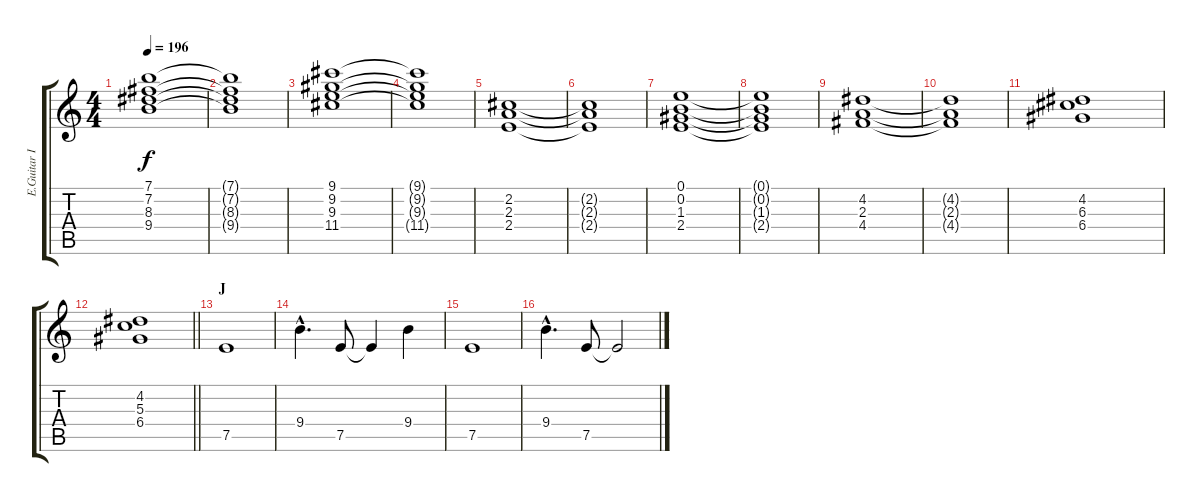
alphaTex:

\track ("E.Guitar II" "E.Guitar I") {instrument distortionguitar}
\staff {score tabs}
\tuning (E4 B3 G3 D3 A2 E2) {hide}
\ts (4 4)
\tempo 196
\clef g2
\ks c
(7.1 7.2 8.3 9.4).1{dy f} |
(7.1{t} 7.2{t} 8.3{t} 9.4{t}).1 |
(9.1 9.2 9.3 11.4).1 |
(9.1{t} 9.2{t} 9.3{t} 11.4{t}).1 |
(2.2 2.3 2.4).1 |
(2.2{t} 2.3{t} 2.4{t}).1 |
(0.1 0.2 1.3 2.4).1 |
(0.1{t} 0.2{t} 1.3{t} 2.4{t}).1 |
(4.2 2.3 4.4).1 |
(4.2{t} 2.3{t} 4.4{t}).1 |
(4.2 6.3 6.4).1 |
\barLineRight lightlight
(4.2 5.3 6.4).1 |
\section ("" "J")
7.5.1{instrument distortionguitar} |
9.4{hac}.4{d} 7.5.8 7.5{t}.4 9.4.4 |
7.5.1 |
9.4{hac}.4{d} 7.5.8 7.5{t}.2
